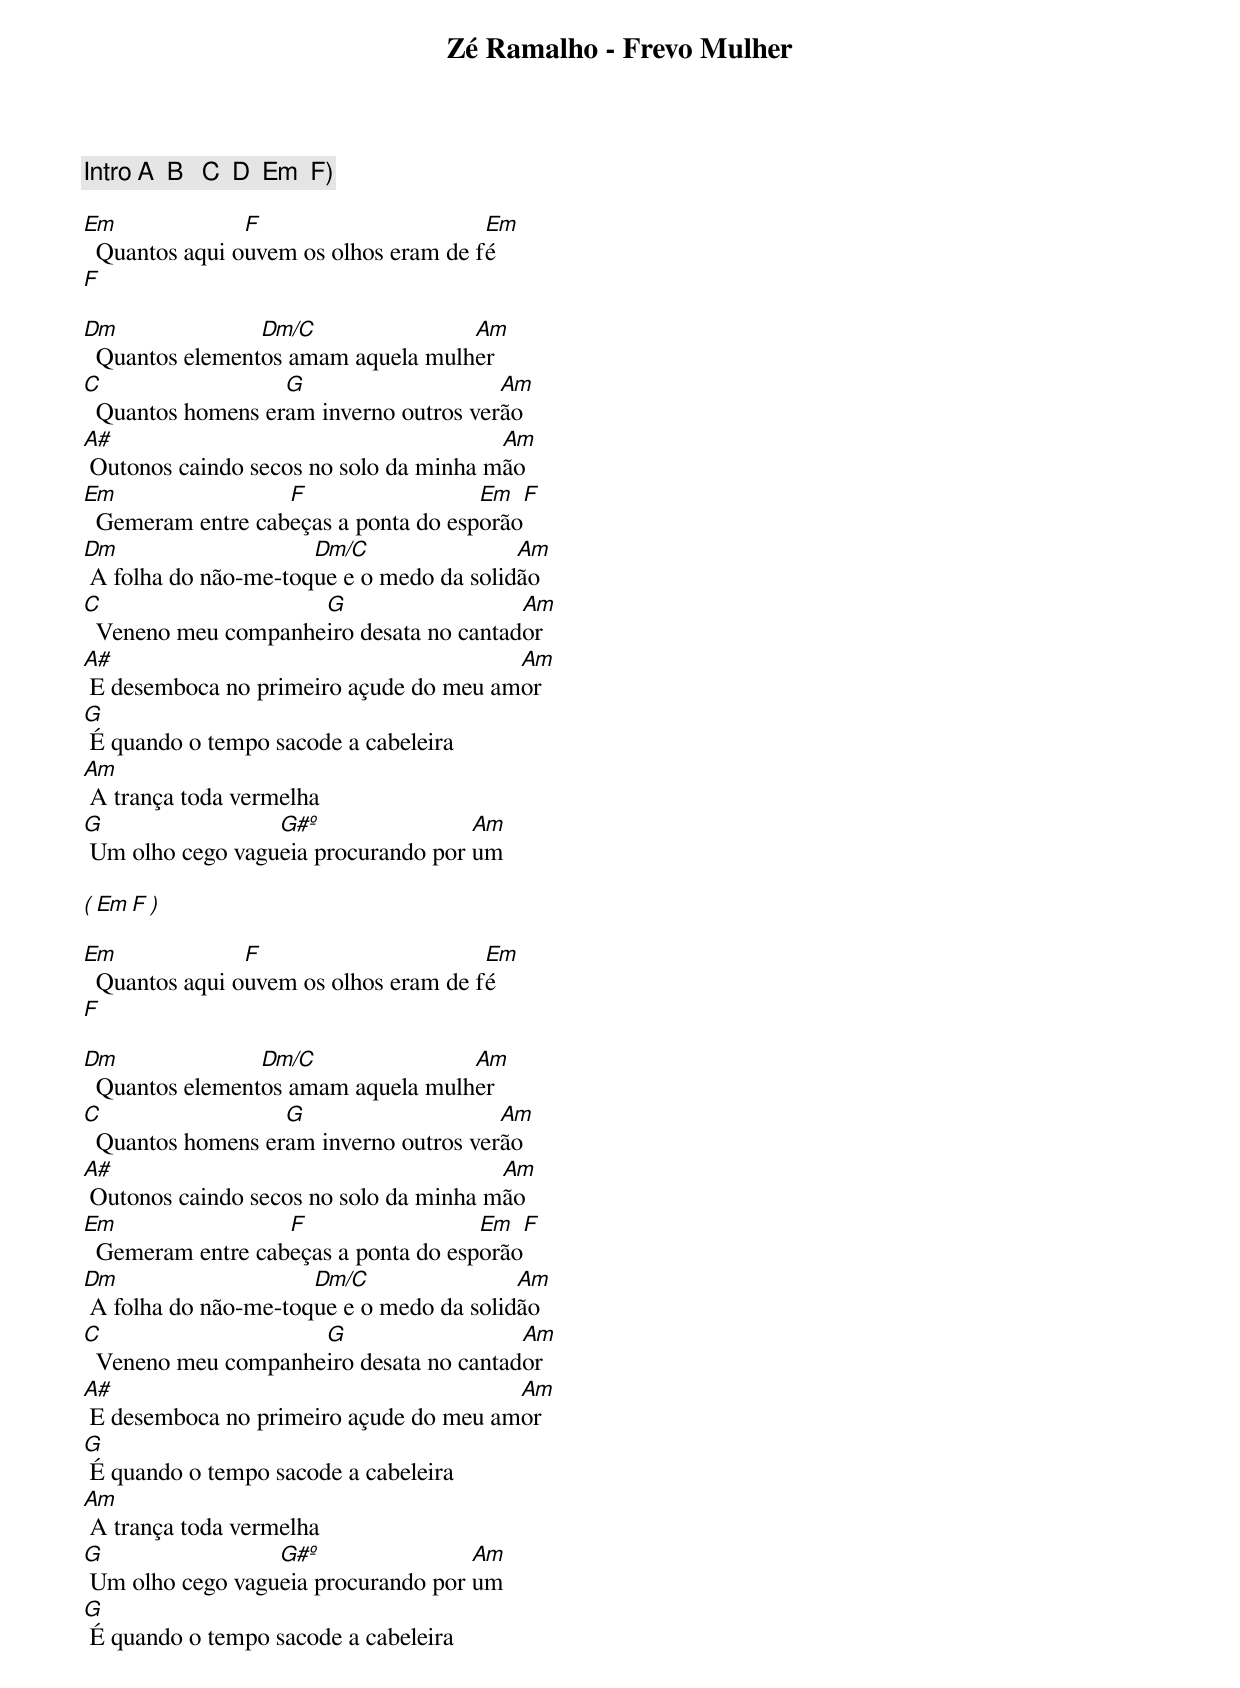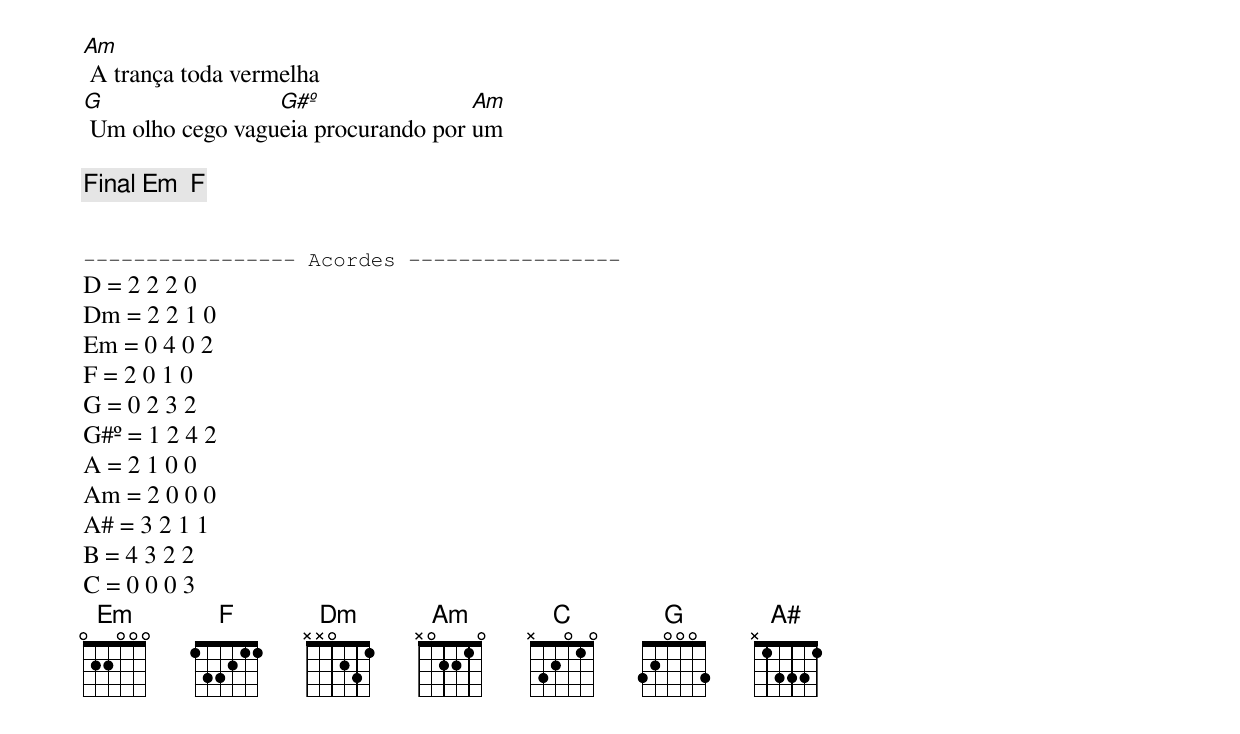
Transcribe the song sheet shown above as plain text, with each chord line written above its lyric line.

Zé Ramalho - Frevo Mulher

[Intro] A  B   C  D  Em  F)

Em              F                      Em
  Quantos aqui ouvem os olhos eram de fé
  F

Dm               Dm/C               Am
  Quantos elementos amam aquela mulher
C                  G                    Am
  Quantos homens eram inverno outros verão
A#                                      Am
 Outonos caindo secos no solo da minha mão
Em                 F                  Em    F
  Gemeram entre cabeças a ponta do esporão
Dm                    Dm/C                Am
 A folha do não-me-toque e o medo da solidão
C                    G                   Am
  Veneno meu companheiro desata no cantador
A#                                      Am
 E desemboca no primeiro açude do meu amor
G
 É quando o tempo sacode a cabeleira
Am
 A trança toda vermelha
G                 G#º                Am
 Um olho cego vagueia procurando por um

( Em  F )

Em              F                      Em
  Quantos aqui ouvem os olhos eram de fé
  F

Dm               Dm/C               Am
  Quantos elementos amam aquela mulher
C                  G                    Am
  Quantos homens eram inverno outros verão
A#                                      Am
 Outonos caindo secos no solo da minha mão
Em                 F                  Em    F
  Gemeram entre cabeças a ponta do esporão
Dm                    Dm/C                Am
 A folha do não-me-toque e o medo da solidão
C                    G                   Am
  Veneno meu companheiro desata no cantador
A#                                      Am
 E desemboca no primeiro açude do meu amor
G
 É quando o tempo sacode a cabeleira
Am
 A trança toda vermelha
G                 G#º                Am
 Um olho cego vagueia procurando por um
G
 É quando o tempo sacode a cabeleira
Am
 A trança toda vermelha
G                 G#º                Am
 Um olho cego vagueia procurando por um

[Final] Em  F


----------------- Acordes -----------------
D = 2 2 2 0
Dm = 2 2 1 0
Em = 0 4 0 2
F = 2 0 1 0
G = 0 2 3 2
G#º = 1 2 4 2
A = 2 1 0 0
Am = 2 0 0 0
A# = 3 2 1 1
B = 4 3 2 2
C = 0 0 0 3
